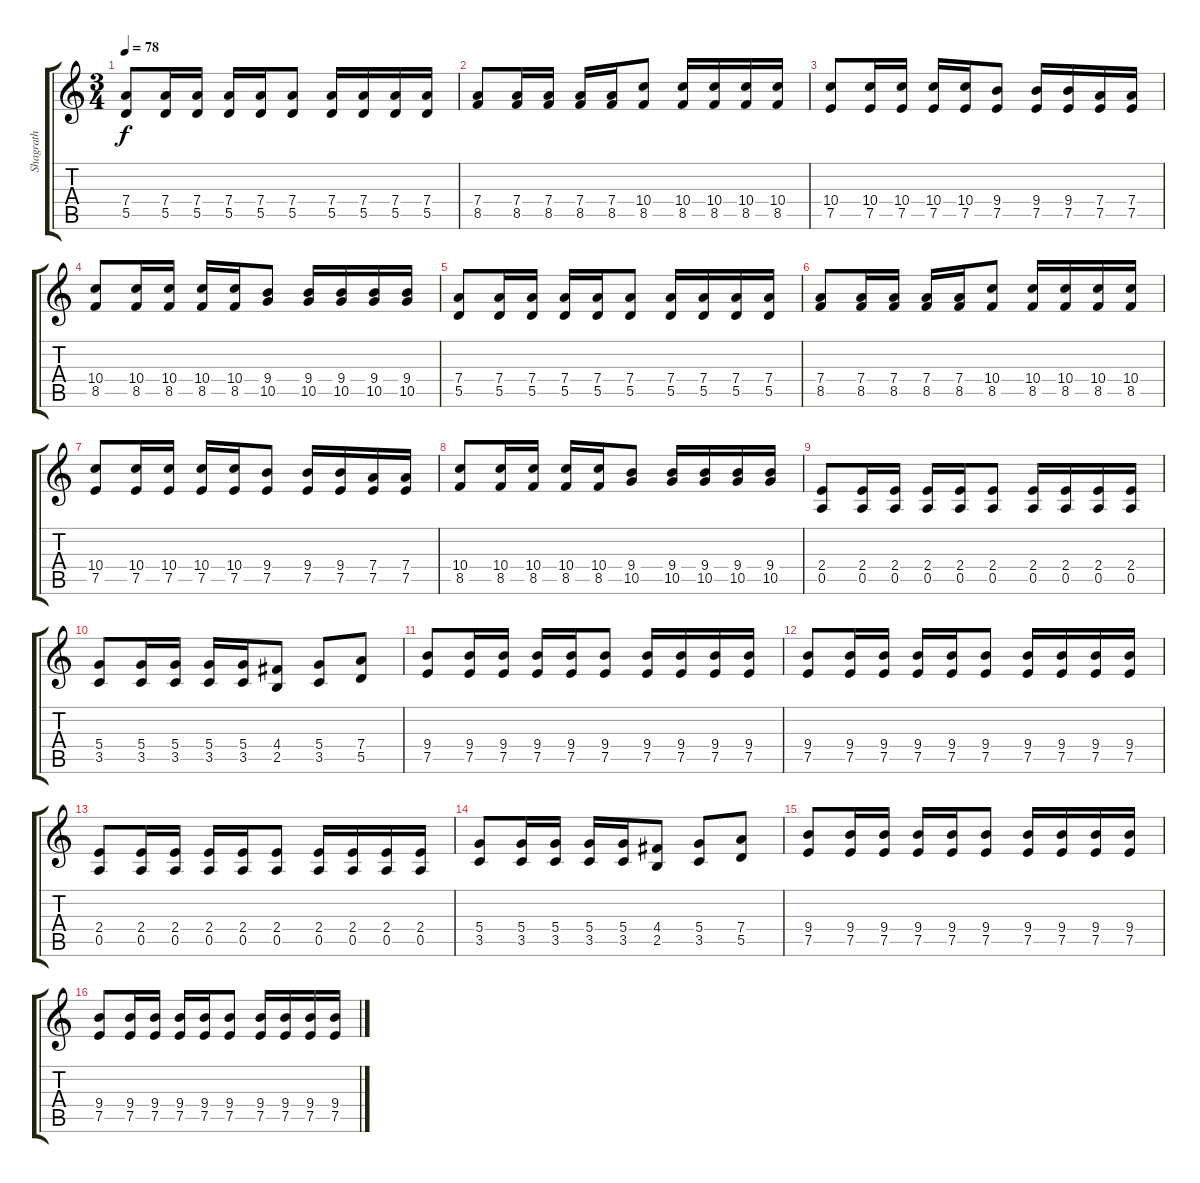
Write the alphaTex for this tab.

\track ("Shagrath" "Shagrath") {instrument overdrivenguitar}
\staff {score tabs}
\tuning (E4 B3 G3 D3 A2 E2) {hide}
\ts (3 4)
\tempo 78
\clef g2
\ks c
(7.4 5.5).8{dy f volume 8} (7.4 5.5).16 (7.4 5.5).16 (7.4 5.5).16 (7.4 5.5).16 (7.4 5.5).8 (7.4 5.5).16 (7.4 5.5).16 (7.4 5.5).16 (7.4 5.5).16 |
(7.4 8.5).8 (7.4 8.5).16 (7.4 8.5).16 (7.4 8.5).16 (7.4 8.5).16 (10.4 8.5).8 (10.4 8.5).16 (10.4 8.5).16 (10.4 8.5).16 (10.4 8.5).16 |
(10.4 7.5).8 (10.4 7.5).16 (10.4 7.5).16 (10.4 7.5).16 (10.4 7.5).16 (9.4 7.5).8 (9.4 7.5).16 (9.4 7.5).16 (7.4 7.5).16 (7.4 7.5).16 |
(10.4 8.5).8 (10.4 8.5).16 (10.4 8.5).16 (10.4 8.5).16 (10.4 8.5).16 (9.4 10.5).8 (9.4 10.5).16 (9.4 10.5).16 (9.4 10.5).16 (9.4 10.5).16 |
(7.4 5.5).8 (7.4 5.5).16 (7.4 5.5).16 (7.4 5.5).16 (7.4 5.5).16 (7.4 5.5).8 (7.4 5.5).16 (7.4 5.5).16 (7.4 5.5).16 (7.4 5.5).16 |
(7.4 8.5).8 (7.4 8.5).16 (7.4 8.5).16 (7.4 8.5).16 (7.4 8.5).16 (10.4 8.5).8 (10.4 8.5).16 (10.4 8.5).16 (10.4 8.5).16 (10.4 8.5).16 |
(10.4 7.5).8 (10.4 7.5).16 (10.4 7.5).16 (10.4 7.5).16 (10.4 7.5).16 (9.4 7.5).8 (9.4 7.5).16 (9.4 7.5).16 (7.4 7.5).16 (7.4 7.5).16 |
(10.4 8.5).8 (10.4 8.5).16 (10.4 8.5).16 (10.4 8.5).16 (10.4 8.5).16 (9.4 10.5).8 (9.4 10.5).16 (9.4 10.5).16 (9.4 10.5).16 (9.4 10.5).16 |
\section ("" "")
(2.4 0.5).8{volume 9} (2.4 0.5).16 (2.4 0.5).16 (2.4 0.5).16 (2.4 0.5).16 (2.4 0.5).8 (2.4 0.5).16 (2.4 0.5).16 (2.4 0.5).16 (2.4 0.5).16 |
(5.4 3.5).8 (5.4 3.5).16 (5.4 3.5).16 (5.4 3.5).16 (5.4 3.5).16 (4.4 2.5).8 (5.4 3.5).8 (7.4 5.5).8 |
(9.4 7.5).8 (9.4 7.5).16 (9.4 7.5).16 (9.4 7.5).16 (9.4 7.5).16 (9.4 7.5).8 (9.4 7.5).16 (9.4 7.5).16 (9.4 7.5).16 (9.4 7.5).16 |
(9.4 7.5).8 (9.4 7.5).16 (9.4 7.5).16 (9.4 7.5).16 (9.4 7.5).16 (9.4 7.5).8 (9.4 7.5).16 (9.4 7.5).16 (9.4 7.5).16 (9.4 7.5).16 |
(2.4 0.5).8 (2.4 0.5).16 (2.4 0.5).16 (2.4 0.5).16 (2.4 0.5).16 (2.4 0.5).8 (2.4 0.5).16 (2.4 0.5).16 (2.4 0.5).16 (2.4 0.5).16 |
(5.4 3.5).8 (5.4 3.5).16 (5.4 3.5).16 (5.4 3.5).16 (5.4 3.5).16 (4.4 2.5).8 (5.4 3.5).8 (7.4 5.5).8 |
(9.4 7.5).8 (9.4 7.5).16 (9.4 7.5).16 (9.4 7.5).16 (9.4 7.5).16 (9.4 7.5).8 (9.4 7.5).16 (9.4 7.5).16 (9.4 7.5).16 (9.4 7.5).16 |
(9.4 7.5).8 (9.4 7.5).16 (9.4 7.5).16 (9.4 7.5).16 (9.4 7.5).16 (9.4 7.5).8 (9.4 7.5).16 (9.4 7.5).16 (9.4 7.5).16 (9.4 7.5).16
